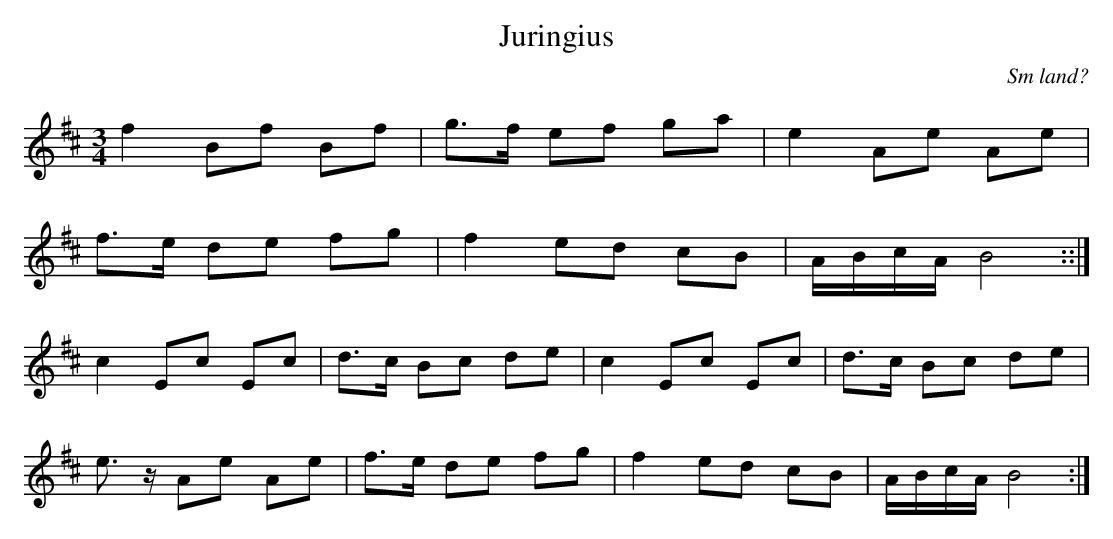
X:1
T:Juringius
O:Sm land?
M:3/4
L:1/8
K:Bm
f2 Bf Bf|g>f ef ga|e2 Ae Ae|
f>e de fg|f2 ed cB|A/B/c/A/ B4::|
c2 Ec Ec|d>c Bc de|c2 Ec Ec|d>c Bc de|
e3/2z/ Ae Ae|f>e de fg|f2 ed cB|A/B/c/A/ B4:|
